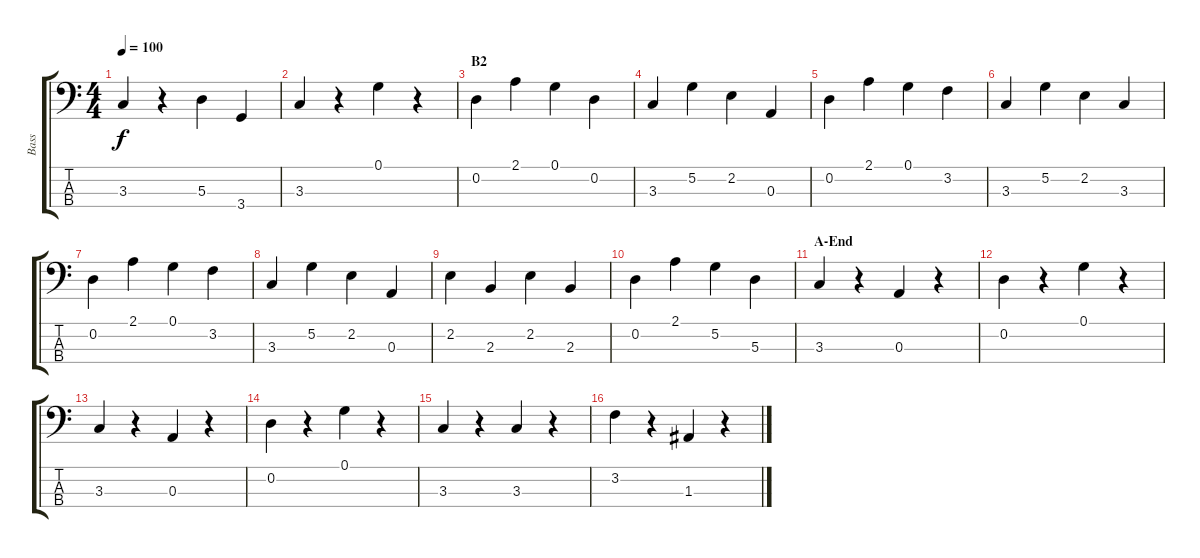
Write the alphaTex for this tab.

\track ("Bass" "Bass") {instrument acousticbass}
\staff {score tabs}
\tuning (G2 D2 A1 E1) {hide}
\ts (4 4)
\tempo 100
\clef f4
\ks c
3.3.4{dy f} r.4 5.3.4 3.4.4 |
3.3.4 r.4 0.1.4 r.4 |
\section ("" "B2")
0.2.4 2.1.4 0.1.4 0.2.4 |
3.3.4 5.2.4 2.2.4 0.3.4 |
0.2.4 2.1.4 0.1.4 3.2.4 |
3.3.4 5.2.4 2.2.4 3.3.4 |
0.2.4 2.1.4 0.1.4 3.2.4 |
3.3.4 5.2.4 2.2.4 0.3.4 |
2.2.4 2.3.4 2.2.4 2.3.4 |
0.2.4 2.1.4 5.2.4 5.3.4 |
\section ("" "A-End")
3.3.4 r.4 0.3.4 r.4 |
0.2.4 r.4 0.1.4 r.4 |
3.3.4 r.4 0.3.4 r.4 |
0.2.4 r.4 0.1.4 r.4 |
3.3.4 r.4 3.3.4 r.4 |
3.2.4 r.4 1.3.4 r.4
